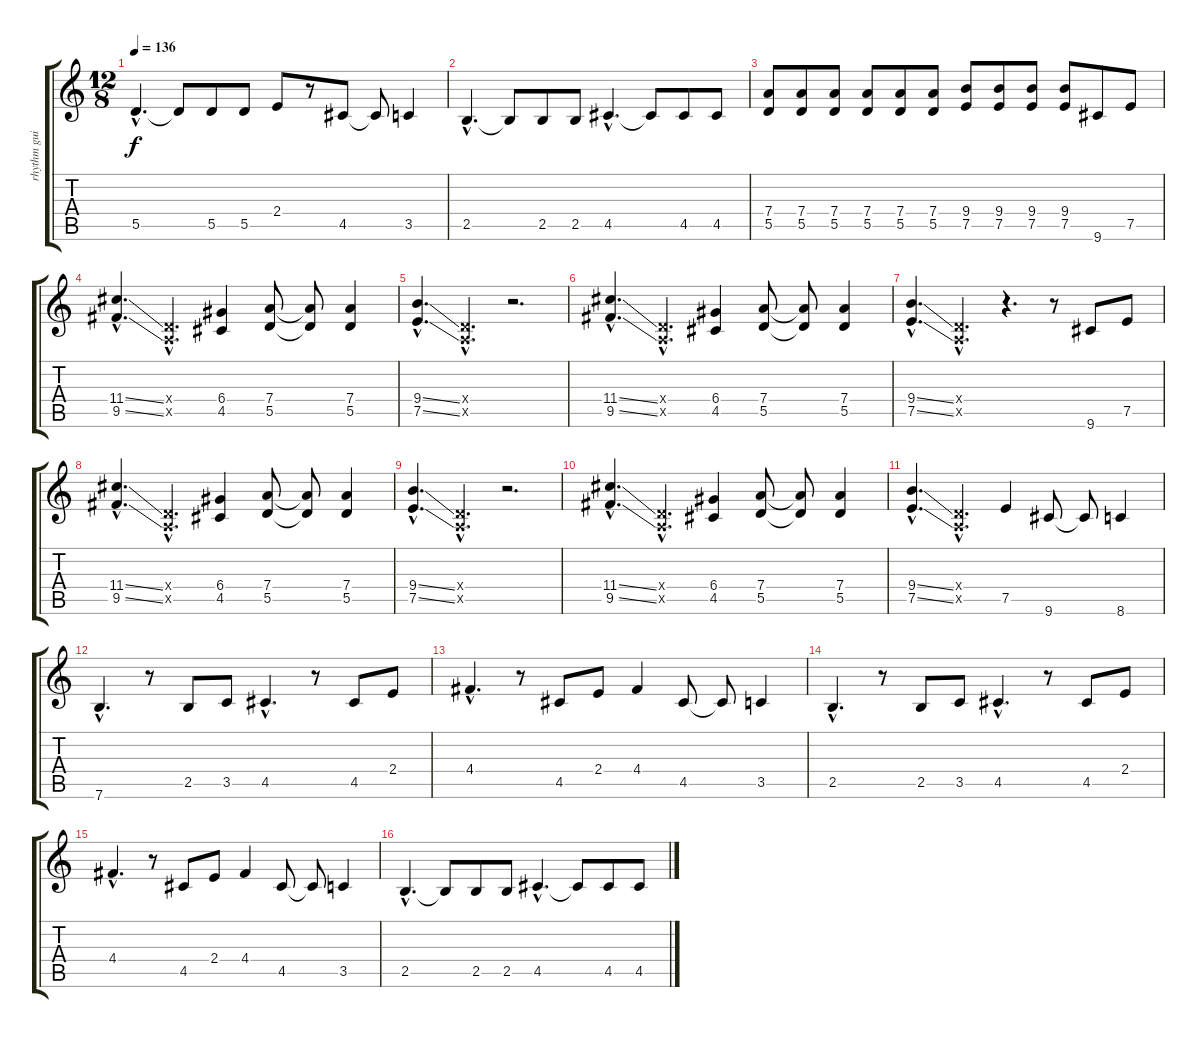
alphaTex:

\track ("rhythm guitar" "rhythm gui") {instrument distortionguitar}
\staff {score tabs}
\tuning (E4 B3 G3 D3 A2 E2) {hide}
\ts (12 8)
\tempo 136
\clef g2
\ks c
5.5{hac}.4{d dy f} 5.5{t}.8 5.5.8 5.5.8 2.4.8 r.8 4.5.8 4.5{t}.8 3.5.4 |
2.5{hac}.4{d} 2.5{t}.8 2.5.8 2.5.8 4.5{hac}.4{d} 4.5{t}.8 4.5.8 4.5.8 |
(7.4 5.5).8{instrument distortionguitar} (7.4 5.5).8 (7.4 5.5).8 (7.4 5.5).8 (7.4 5.5).8 (7.4 5.5).8 (9.4 7.5).8 (9.4 7.5).8 (9.4 7.5).8 (9.4 7.5).8 9.6.8 7.5.8 |
(11.4{ss hac} 9.5{ss hac}).4{d} (0.4{hac x} 0.5{hac x}).4{d} (6.4 4.5).4 (7.4 5.5).8 (7.4{t} 5.5{t}).8 (7.4 5.5).4 |
(9.4{ss hac} 7.5{ss hac}).4{d} (0.4{hac x} 0.5{hac x}).4{d} r.2{d} |
(11.4{ss hac} 9.5{ss hac}).4{d} (0.4{hac x} 0.5{hac x}).4{d} (6.4 4.5).4 (7.4 5.5).8 (7.4{t} 5.5{t}).8 (7.4 5.5).4 |
(9.4{ss hac} 7.5{ss hac}).4{d} (0.4{hac x} 0.5{hac x}).4{d} r.4{d} r.8 9.6.8 7.5.8 |
(11.4{ss hac} 9.5{ss hac}).4{d} (0.4{hac x} 0.5{hac x}).4{d} (6.4 4.5).4 (7.4 5.5).8 (7.4{t} 5.5{t}).8 (7.4 5.5).4 |
(9.4{ss hac} 7.5{ss hac}).4{d} (0.4{hac x} 0.5{hac x}).4{d} r.2{d} |
(11.4{ss hac} 9.5{ss hac}).4{d} (0.4{hac x} 0.5{hac x}).4{d} (6.4 4.5).4 (7.4 5.5).8 (7.4{t} 5.5{t}).8 (7.4 5.5).4 |
(9.4{ss hac} 7.5{ss hac}).4{d} (0.4{hac x} 0.5{hac x}).4{d} 7.5.4 9.6.8 9.6{t}.8 8.6.4 |
7.6{hac}.4{d} r.8{instrument electricguitarmuted} 2.5.8 3.5.8 4.5{hac}.4{d} r.8 4.5.8 2.4.8 |
4.4{hac}.4{d} r.8 4.5.8 2.4.8 4.4.4 4.5.8 4.5{t}.8 3.5.4 |
2.5{hac}.4{d} r.8 2.5.8 3.5.8 4.5{hac}.4{d} r.8 4.5.8 2.4.8 |
4.4{hac}.4{d} r.8 4.5.8 2.4.8 4.4.4 4.5.8 4.5{t}.8 3.5.4 |
2.5{hac}.4{d} 2.5{t}.8 2.5.8 2.5.8 4.5{hac}.4{d} 4.5{t}.8 4.5.8 4.5.8
